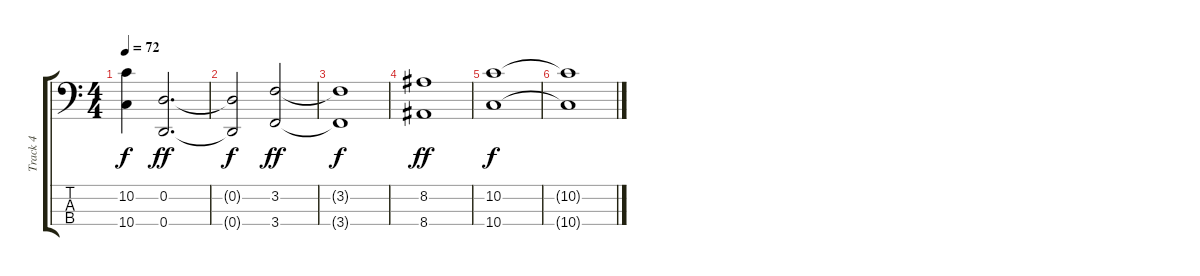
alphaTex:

\track ("Track 4" "Track 4") {instrument electricbasspick}
\staff {score tabs}
\tuning (G2 D2 A1 D1) {hide}
\ts (4 4)
\tempo 72
\clef f4
\ks c
(10.2{t} 10.4{t}).4{dy f} (0.2 0.4).2{d dy ff} |
(0.2{t} 0.4{t}).2{dy f} (3.2 3.4).2{dy ff} |
(3.2{t} 3.4{t}).1{dy f} |
(8.2 8.4).1{dy ff} |
(10.2 10.4).1{dy f} |
(10.2{t} 10.4{t}).1
